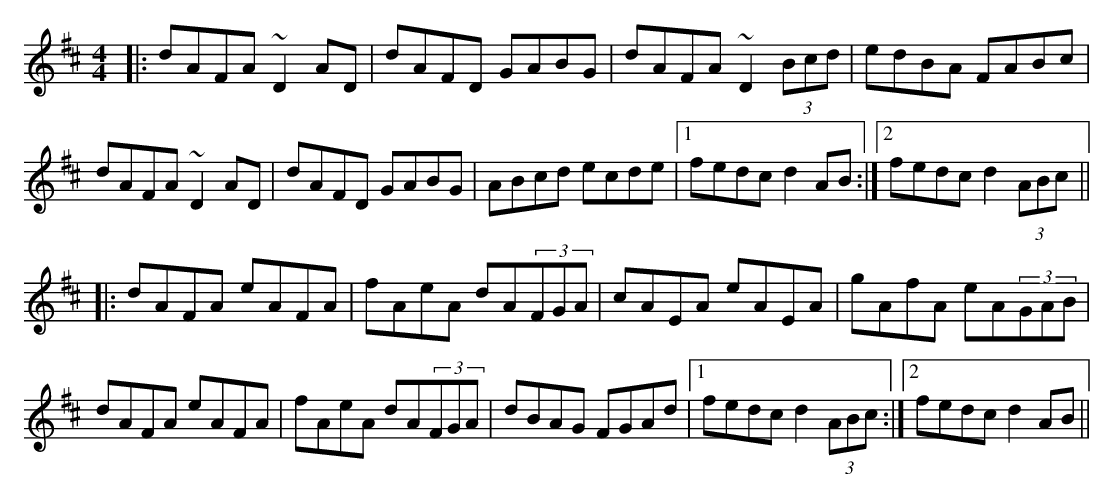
X:1
M:4/4
K:D
|:dAFA ~D2AD|dAFD GABG|dAFA ~D2(3Bcd|edBA FABc|
dAFA ~D2AD|dAFD GABG|ABcd ecde|1 fedc d2AB:|2 fedc d2(3ABc||
|:dAFA eAFA|fAeA dA(3FGA|cAEA eAEA|gAfA eA(3GAB|
dAFA eAFA|fAeA dA(3FGA|dBAG FGAd|1 fedc d2(3ABc:|2 fedc d2AB||
